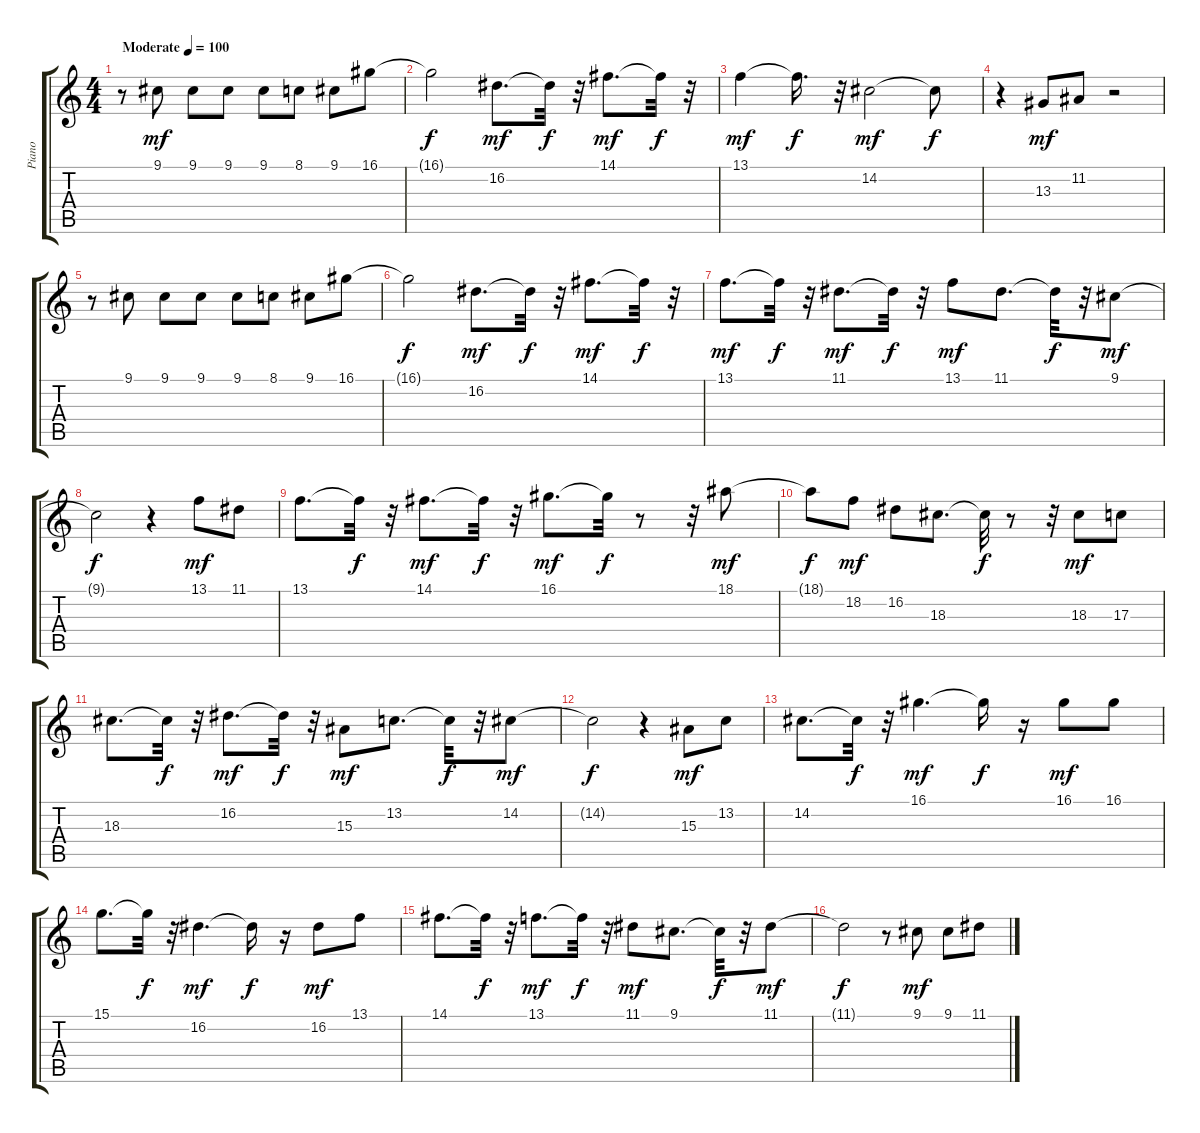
\track ("Piano" "Piano") {instrument acousticgrandpiano}
\staff {score tabs}
\tuning (E4 B3 G3 D3 A2 E2) {hide}
\ts (4 4)
\tempo (100 "Moderate")
\clef g2
\ks c
r.8{dy mf instrument acousticgrandpiano} 9.1.8 9.1.8 9.1.8 9.1.8 8.1.8 9.1.8 16.1.8 |
16.1{t}.2{dy f} 16.2.8{d dy mf} 16.2{t}.32{dy f} r.32 14.1.8{d dy mf} 14.1{t}.32{dy f} r.32 |
13.1.4{dy mf} 13.1{t}.16{d dy f} r.32 14.2.2{dy mf} 14.2{t}.8{dy f} |
r.4 13.3.8{dy mf} 11.2.8 r.2 |
r.8 9.1.8 9.1.8 9.1.8 9.1.8 8.1.8 9.1.8 16.1.8 |
16.1{t}.2{dy f} 16.2.8{d dy mf} 16.2{t}.32{dy f} r.32 14.1.8{d dy mf} 14.1{t}.32{dy f} r.32 |
13.1.8{d dy mf} 13.1{t}.32{dy f} r.32 11.1.8{d dy mf} 11.1{t}.32{dy f} r.32 13.1.8{dy mf} 11.1.8{d} 11.1{t}.32{dy f} r.32 9.1.8{dy mf} |
9.1{t}.2{dy f} r.4 13.1.8{dy mf} 11.1.8 |
13.1.8{d} 13.1{t}.32{dy f} r.32 14.1.8{d dy mf} 14.1{t}.32{dy f} r.32 16.1.8{d dy mf} 16.1{t}.32{dy f} r.8 r.32 18.1.8{dy mf} |
18.1{t}.8{dy f} 18.2.8{dy mf} 16.2.8 18.3.8{d} 18.3{t}.32{dy f} r.8 r.32 18.3.8{dy mf} 17.3.8 |
18.3.8{d} 18.3{t}.32{dy f} r.32 16.2.8{d dy mf} 16.2{t}.32{dy f} r.32 15.3.8{dy mf} 13.2.8{d} 13.2{t}.32{dy f} r.32 14.2.8{dy mf} |
14.2{t}.2{dy f} r.4 15.3.8{dy mf} 13.2.8 |
14.2.8{d} 14.2{t}.32{dy f} r.32 16.1.4{d dy mf} 16.1{t}.16{dy f} r.16 16.1.8{dy mf} 16.1.8 |
15.1.8{d} 15.1{t}.32{dy f} r.32 16.2.4{d dy mf} 16.2{t}.16{dy f} r.16 16.2.8{dy mf} 13.1.8 |
14.1.8{d} 14.1{t}.32{dy f} r.32 13.1.8{d dy mf} 13.1{t}.32{dy f} r.32 11.1.8{dy mf} 9.1.8{d} 9.1{t}.32{dy f} r.32 11.1.8{dy mf} |
11.1{t}.2{dy f} r.8 9.1.8{dy mf} 9.1.8 11.1.8
